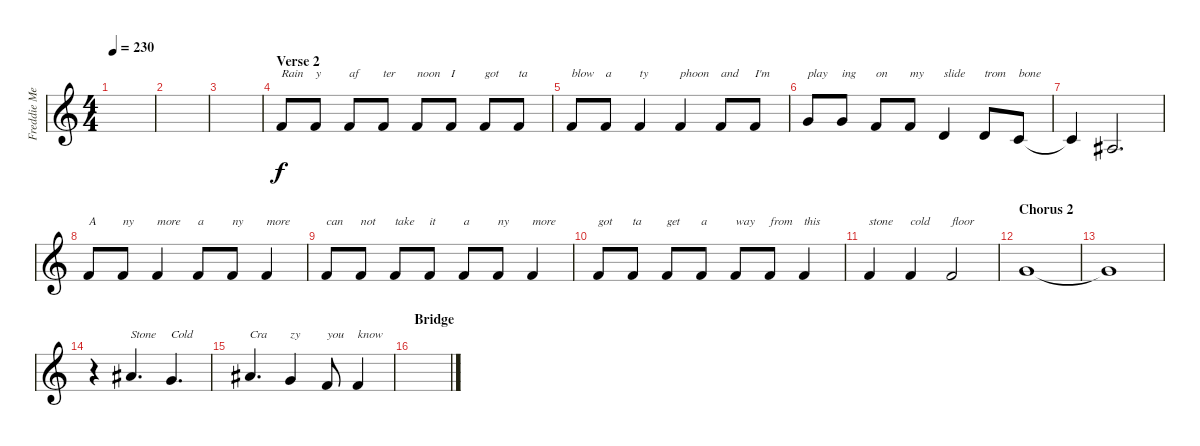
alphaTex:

\track ("Freddie Mercury" "Freddie Me") {instrument voiceoohs}
\staff {score}
\tuning (E4 B3 G3 D3 A2 E2 B1) {hide}
\ts (4 4)
\tempo 230
\clef g2
\ks c
|
|
|
\section ("" "Verse 2")
1.1.8{txt "Rain"} 1.1.8{txt "y"} 1.1.8{txt "af"} 1.1.8{txt "ter"} 1.1.8{txt "noon"} 1.1.8{txt "I"} 1.1.8{txt "got"} 1.1.8{txt "ta"} |
1.1.8{txt "blow"} 1.1.8{txt "a"} 1.1.4{txt "ty"} 1.1.4{txt "phoon"} 1.1.8{txt "and"} 1.1.8{txt "I'm"} |
3.1.8{txt "play"} 3.1.8{txt "ing"} 1.1.8{txt "on"} 1.1.8{txt "my"} 3.2.4{txt "slide"} 3.2.8{txt "trom"} 1.2.8{txt "bone"} |
1.2{t}.4 3.3.2{d} |
1.1.8{txt "A"} 1.1.8{txt "ny"} 1.1.4{txt "more"} 1.1.8{txt "a"} 1.1.8{txt "ny"} 1.1.4{txt "more"} |
1.1.8{txt "can"} 1.1.8{txt "not"} 1.1.8{txt "take"} 1.1.8{txt "it"} 1.1.8{txt "a"} 1.1.8{txt "ny"} 1.1.4{txt "more"} |
1.1.8{txt "got"} 1.1.8{txt "ta"} 1.1.8{txt "get"} 1.1.8{txt "a"} 1.1.8{txt "way"} 1.1.8{txt "from"} 1.1.4{txt "this"} |
1.1.4{txt "stone"} 1.1.4{txt "cold"} 1.1.2{txt "floor"} |
\section ("" "Chorus 2")
3.1.1 |
3.1{t}.1 |
r.4 6.1.4{d txt "Stone"} 3.1.4{d txt "Cold"} |
6.1.4{d txt "Cra"} 3.1.4{txt "zy"} 1.1.8{txt "you"} 1.1.4{txt "know"} |
\section ("" "Bridge")
